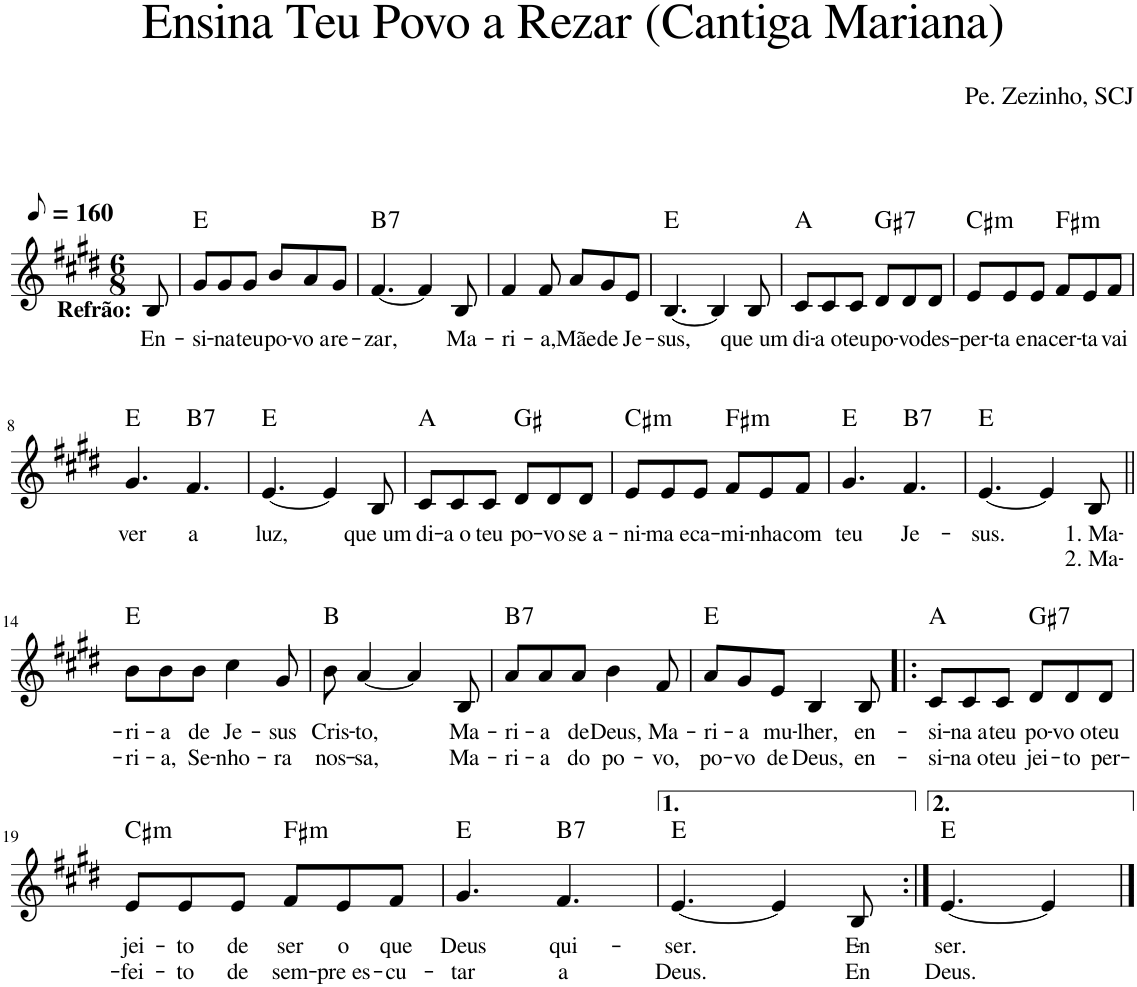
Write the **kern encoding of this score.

**kern	**text	**text	**harte
*part1	*part1	*part1	*part1
*staff1	*staff1	*staff1	*
*I"Voz	*	*	*
*I'Vo.	*	*	*
*clefG2	*	*	*
*k[f#c#g#d#]	*	*	*
*M6/8	*	*	*
*MM80	*	*	*
=1	=1	=1	=1
!LO:TX:b:B:t=Refrão&colon;	!	!	!
!	!LO:LY:b	!	!
8B/	En-	.	.
=2	=2	=2	=2
!	!LO:LY:b	!	!
8g#/L	-si-	.	E:maj
!	!LO:LY:b	!	!
8g#/	-na	.	.
!	!LO:LY:b	!	!
8g#/J	teu	.	.
!	!LO:LY:b	!	!
8b/L	po-	.	.
!	!LO:LY:b	!	!
8a/	-vo a	.	.
!	!LO:LY:b	!	!
8g#/J	re-	.	.
=3	=3	=3	=3
!	!LO:LY:b	!	!LO:H:kt=7
[4.f#/	-zar,	.	B:7
4f#/]	.	.	.
!	!LO:LY:b	!	!
8B/	Ma-	.	.
=4	=4	=4	=4
!	!LO:LY:b	!	!
4f#/	-ri-	.	.
!	!LO:LY:b	!	!
8f#/	-a,	.	.
!	!LO:LY:b	!	!
8a/L	Mãe	.	.
!	!LO:LY:b	!	!
8g#/	de	.	.
!	!LO:LY:b	!	!
8e/J	Je-	.	.
=5	=5	=5	=5
!	!LO:LY:b	!	!
[4.B/	-sus,	.	E:maj
4B/]	.	.	.
!	!LO:LY:b	!	!
8B/	que um	.	.
=6	=6	=6	=6
!	!LO:LY:b	!	!
8c#/L	di-	.	A:maj
!	!LO:LY:b	!	!
8c#/	-a o	.	.
!	!LO:LY:b	!	!
8c#/J	teu	.	.
!	!LO:LY:b	!	!LO:H:kt=7
8d#/L	po-	.	G#:7
!	!LO:LY:b	!	!
8d#/	-vo	.	.
!	!LO:LY:b	!	!
8d#/J	des-	.	.
=7	=7	=7	=7
!	!LO:LY:b	!	!LO:H:kt=m
8e/L	-per-	.	C#:min
!	!LO:LY:b	!	!
8e/	-ta e	.	.
!	!LO:LY:b	!	!
8e/J	na	.	.
!	!LO:LY:b	!	!LO:H:kt=m
8f#/L	cer-	.	F#:min
!	!LO:LY:b	!	!
8e/	-ta	.	.
!	!LO:LY:b	!	!
8f#/J	vai	.	.
!!LO:LB:g=z
=8	=8	=8	=8
!	!LO:LY:b	!	!
4.g#/	ver	.	E:maj
!	!LO:LY:b	!	!LO:H:kt=7
4.f#/	a	.	B:7
=9	=9	=9	=9
!	!LO:LY:b	!	!
[4.e/	luz,	.	E:maj
4e/]	.	.	.
!	!LO:LY:b	!	!
8B/	que um	.	.
=10	=10	=10	=10
!	!LO:LY:b	!	!
8c#/L	di-	.	A:maj
!	!LO:LY:b	!	!
8c#/	-a o	.	.
!	!LO:LY:b	!	!
8c#/J	teu	.	.
!	!LO:LY:b	!	!
8d#/L	po-	.	G#:maj
!	!LO:LY:b	!	!
8d#/	-vo	.	.
!	!LO:LY:b	!	!
8d#/J	se a-	.	.
=11	=11	=11	=11
!	!LO:LY:b	!	!LO:H:kt=m
8e/L	-ni-	.	C#:min
!	!LO:LY:b	!	!
8e/	-ma e	.	.
!	!LO:LY:b	!	!
8e/J	ca-	.	.
!	!LO:LY:b	!	!LO:H:kt=m
8f#/L	-mi-	.	F#:min
!	!LO:LY:b	!	!
8e/	-nha	.	.
!	!LO:LY:b	!	!
8f#/J	com	.	.
=12	=12	=12	=12
!	!LO:LY:b	!	!
4.g#/	teu	.	E:maj
!	!LO:LY:b	!	!LO:H:kt=7
4.f#/	Je-	.	B:7
=13	=13	=13	=13
!	!LO:LY:b	!	!
[4.e/	-sus.	.	E:maj
4e/]	.	.	.
!	!LO:LY:b	!LO:LY:b	!
8B/	1. Ma-	2. Ma-	.
!!LO:LB:g=z
=14||	=14||	=14||	=14||
!	!LO:LY:b	!LO:LY:b	!
8b\L	-ri-	-ri-	E:maj
!	!LO:LY:b	!LO:LY:b	!
8b\	-a	-a,	.
!	!LO:LY:b	!LO:LY:b	!
8b\J	de	Se-	.
!	!LO:LY:b	!LO:LY:b	!
4cc#\	Je-	-nho-	.
!	!LO:LY:b	!LO:LY:b	!
8g#/	-sus	-ra	.
=15	=15	=15	=15
!	!LO:LY:b	!LO:LY:b	!
8b\	Cris-	nos-	B:maj
!	!LO:LY:b	!LO:LY:b	!
[4a/	-to,	-sa,	.
4a/]	.	.	.
!	!LO:LY:b	!LO:LY:b	!
8B/	Ma-	Ma-	.
=16	=16	=16	=16
!	!LO:LY:b	!LO:LY:b	!LO:H:kt=7
8a/L	-ri-	-ri-	B:7
!	!LO:LY:b	!LO:LY:b	!
8a/	-a	-a	.
!	!LO:LY:b	!LO:LY:b	!
8a/J	de	do	.
!	!LO:LY:b	!LO:LY:b	!
4b\	Deus,	po-	.
!	!LO:LY:b	!LO:LY:b	!
8f#/	Ma-	-vo,	.
=17	=17	=17	=17
!	!LO:LY:b	!LO:LY:b	!
8a/L	-ri-	po-	E:maj
!	!LO:LY:b	!LO:LY:b	!
8g#/	-a	-vo	.
!	!LO:LY:b	!LO:LY:b	!
8e/J	mu-	de	.
!	!LO:LY:b	!LO:LY:b	!
4B/	-lher,	Deus,	.
!	!LO:LY:b	!LO:LY:b	!
8B/	en-	en-	.
=18!|:	=18!|:	=18!|:	=18!|:
!	!LO:LY:b	!LO:LY:b	!
8c#/L	-si-	-si-	A:maj
!	!LO:LY:b	!LO:LY:b	!
8c#/	-na a	-na o	.
!	!LO:LY:b	!LO:LY:b	!
8c#/J	teu	teu	.
!	!LO:LY:b	!LO:LY:b	!LO:H:kt=7
8d#/L	po-	jei-	G#:7
!	!LO:LY:b	!LO:LY:b	!
8d#/	-vo o	-to	.
!	!LO:LY:b	!LO:LY:b	!
8d#/J	teu	per-	.
!!LO:LB:g=z
=19	=19	=19	=19
!	!LO:LY:b	!LO:LY:b	!LO:H:kt=m
8e/L	jei-	-fei-	C#:min
!	!LO:LY:b	!LO:LY:b	!
8e/	-to	-to	.
!	!LO:LY:b	!LO:LY:b	!
8e/J	de	de	.
!	!LO:LY:b	!LO:LY:b	!LO:H:kt=m
8f#/L	ser	sem-	F#:min
!	!LO:LY:b	!LO:LY:b	!
8e/	o	-pre es-	.
!	!LO:LY:b	!LO:LY:b	!
8f#/J	que	-cu-	.
=20	=20	=20	=20
!	!LO:LY:b	!LO:LY:b	!
4.g#/	Deus	-tar	E:maj
!	!LO:LY:b	!LO:LY:b	!LO:H:kt=7
4.f#/	qui-	a	B:7
=21	=21	=21	=21
!	!LO:LY:b	!LO:LY:b	!
[4.e/	-ser.	Deus.	E:maj
4e/]	.	.	.
!	!LO:LY:b	!LO:LY:b	!
8B/	En-	En	.
=22:|!	=22:|!	=22:|!	=22:|!
!	!LO:LY:b	!LO:LY:b	!
[4.e/	-ser.	Deus.	E:maj
4e/]	.	.	.
==	==	==	==
*-	*-	*-	*-
